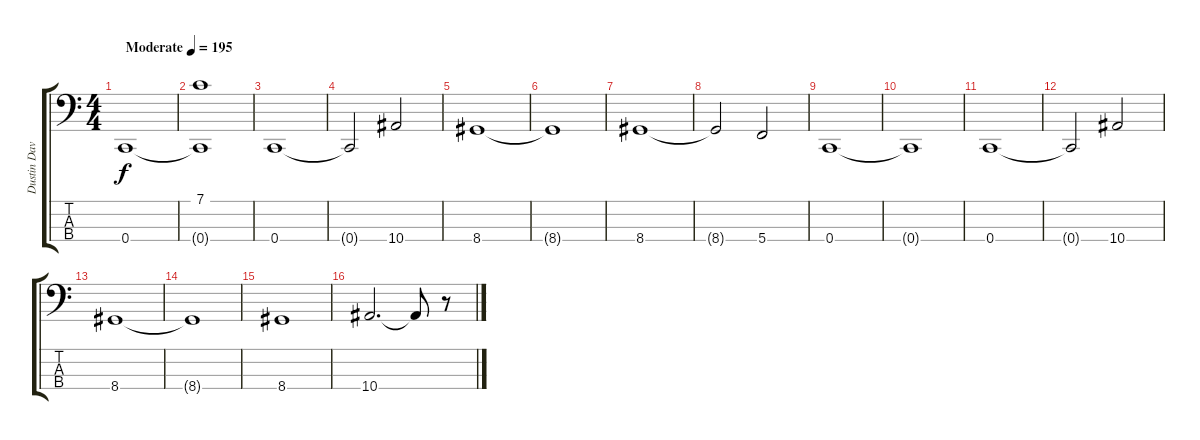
\track ("Dustin Davidson (Bass)" "Dustin Dav") {instrument electricbasspick}
\staff {score tabs}
\tuning (F2 C2 G1 C1) {hide}
\ts (4 4)
\tempo (195 "Moderate")
\clef f4
\ks c
0.4.1{dy f instrument electricbasspick} |
(7.1 0.4{t}).1 |
0.4.1 |
0.4{t}.2 10.4.2 |
8.4.1 |
8.4{t}.1 |
8.4.1 |
8.4{t}.2 5.4.2 |
0.4.1 |
0.4{t}.1 |
0.4.1 |
0.4{t}.2 10.4.2 |
8.4.1 |
8.4{t}.1 |
8.4.1 |
10.4.2{d} 10.4{t}.8 r.8
